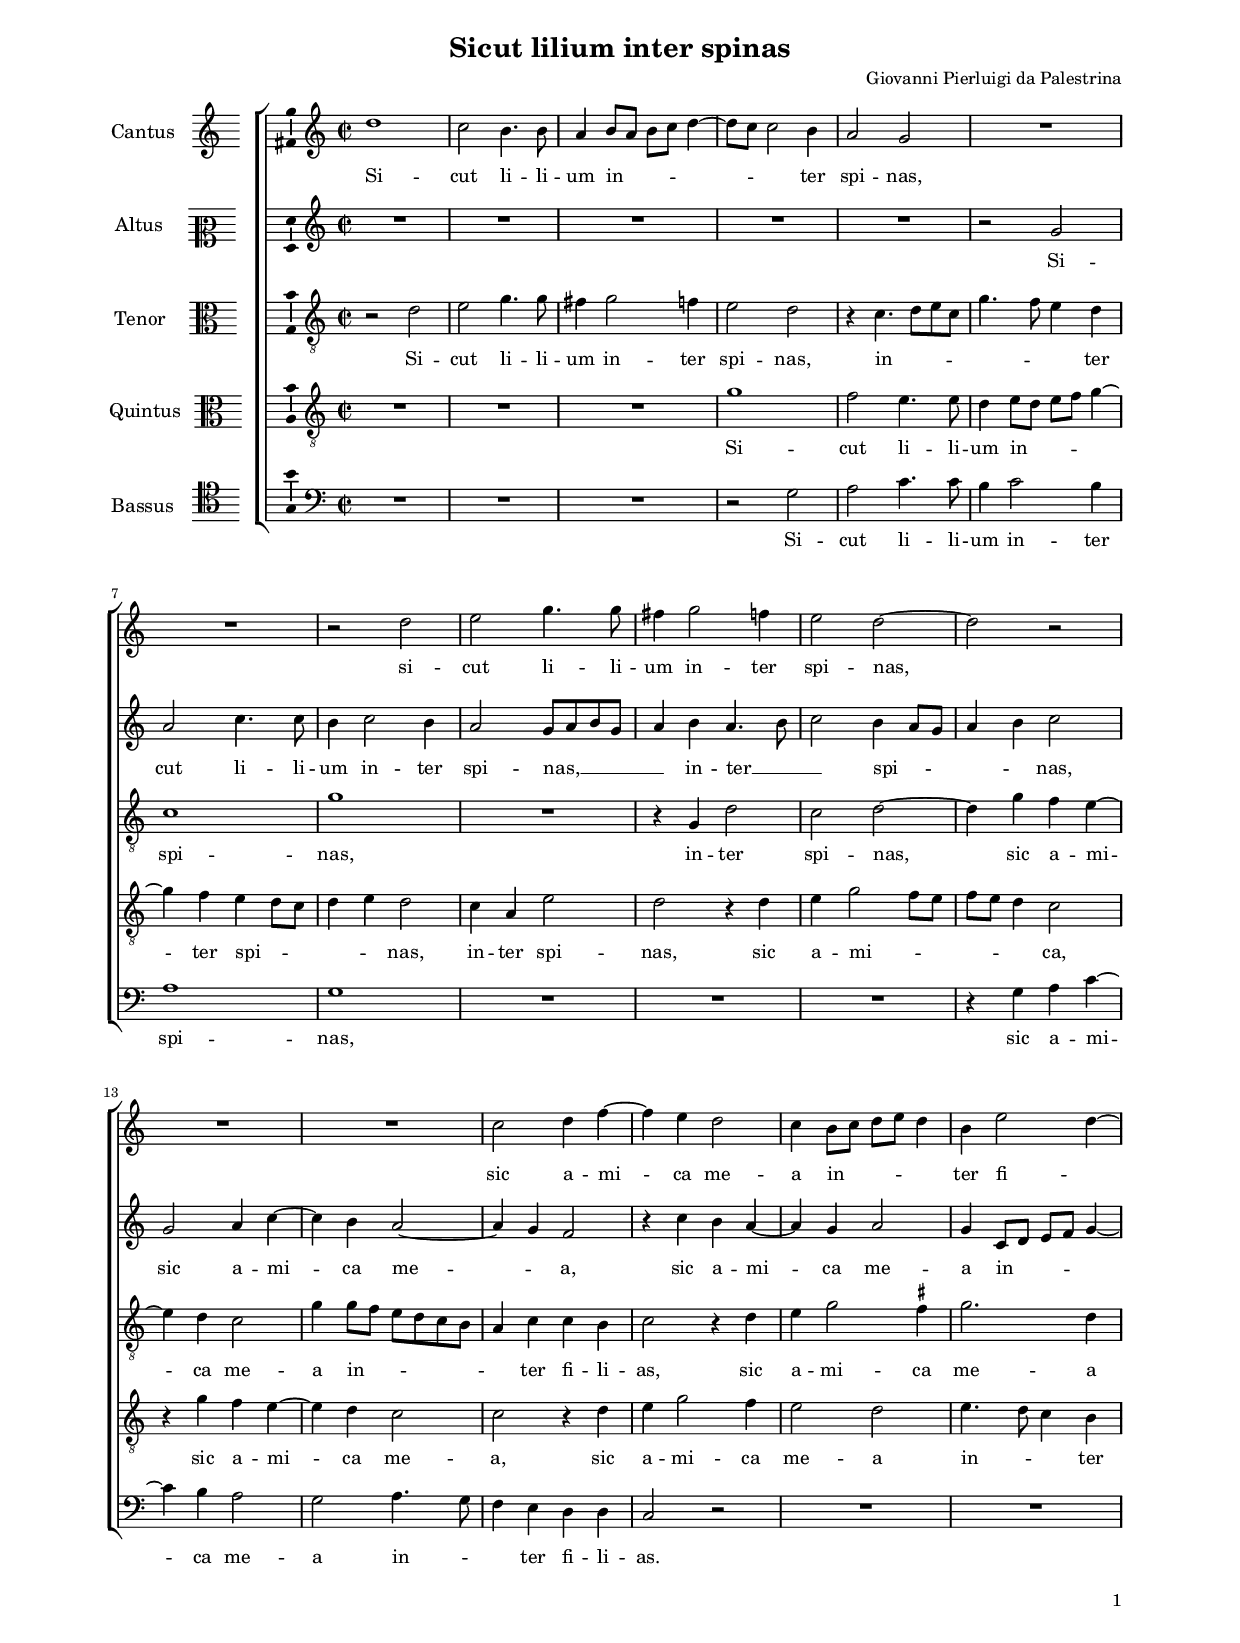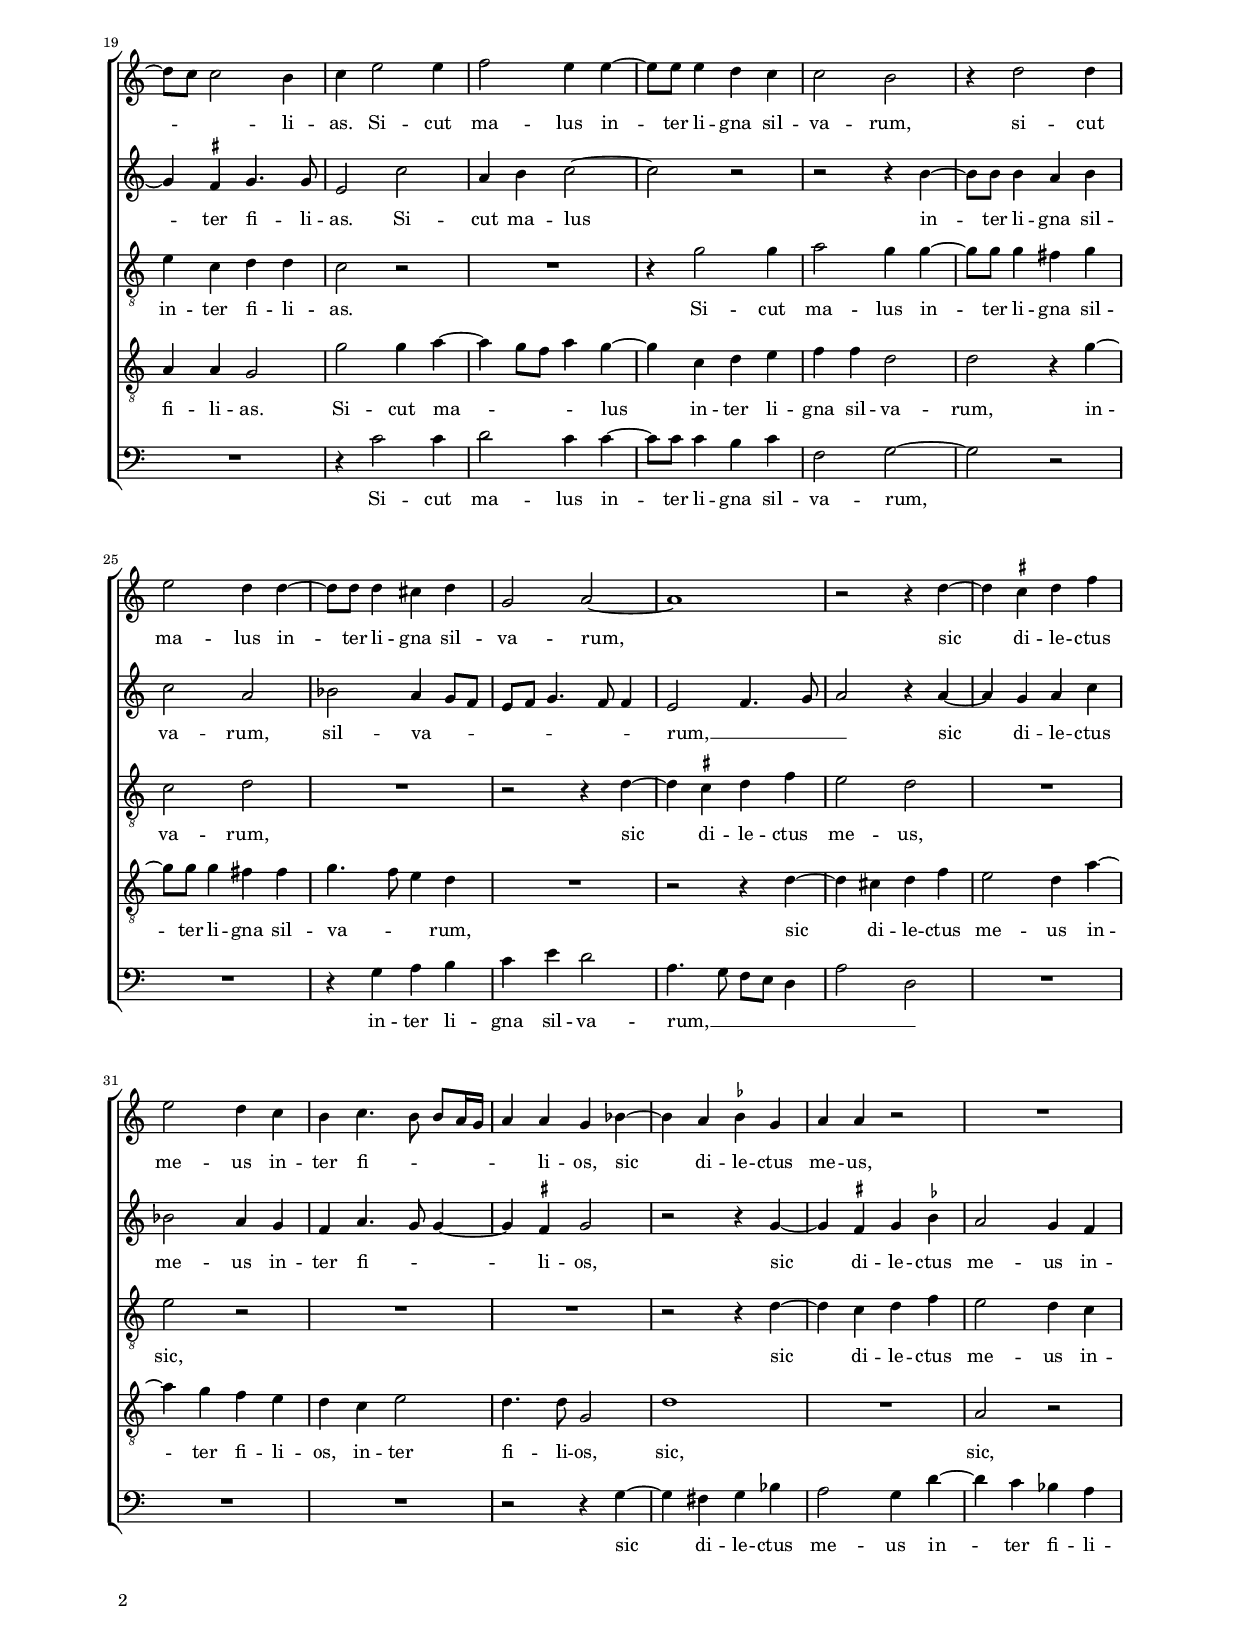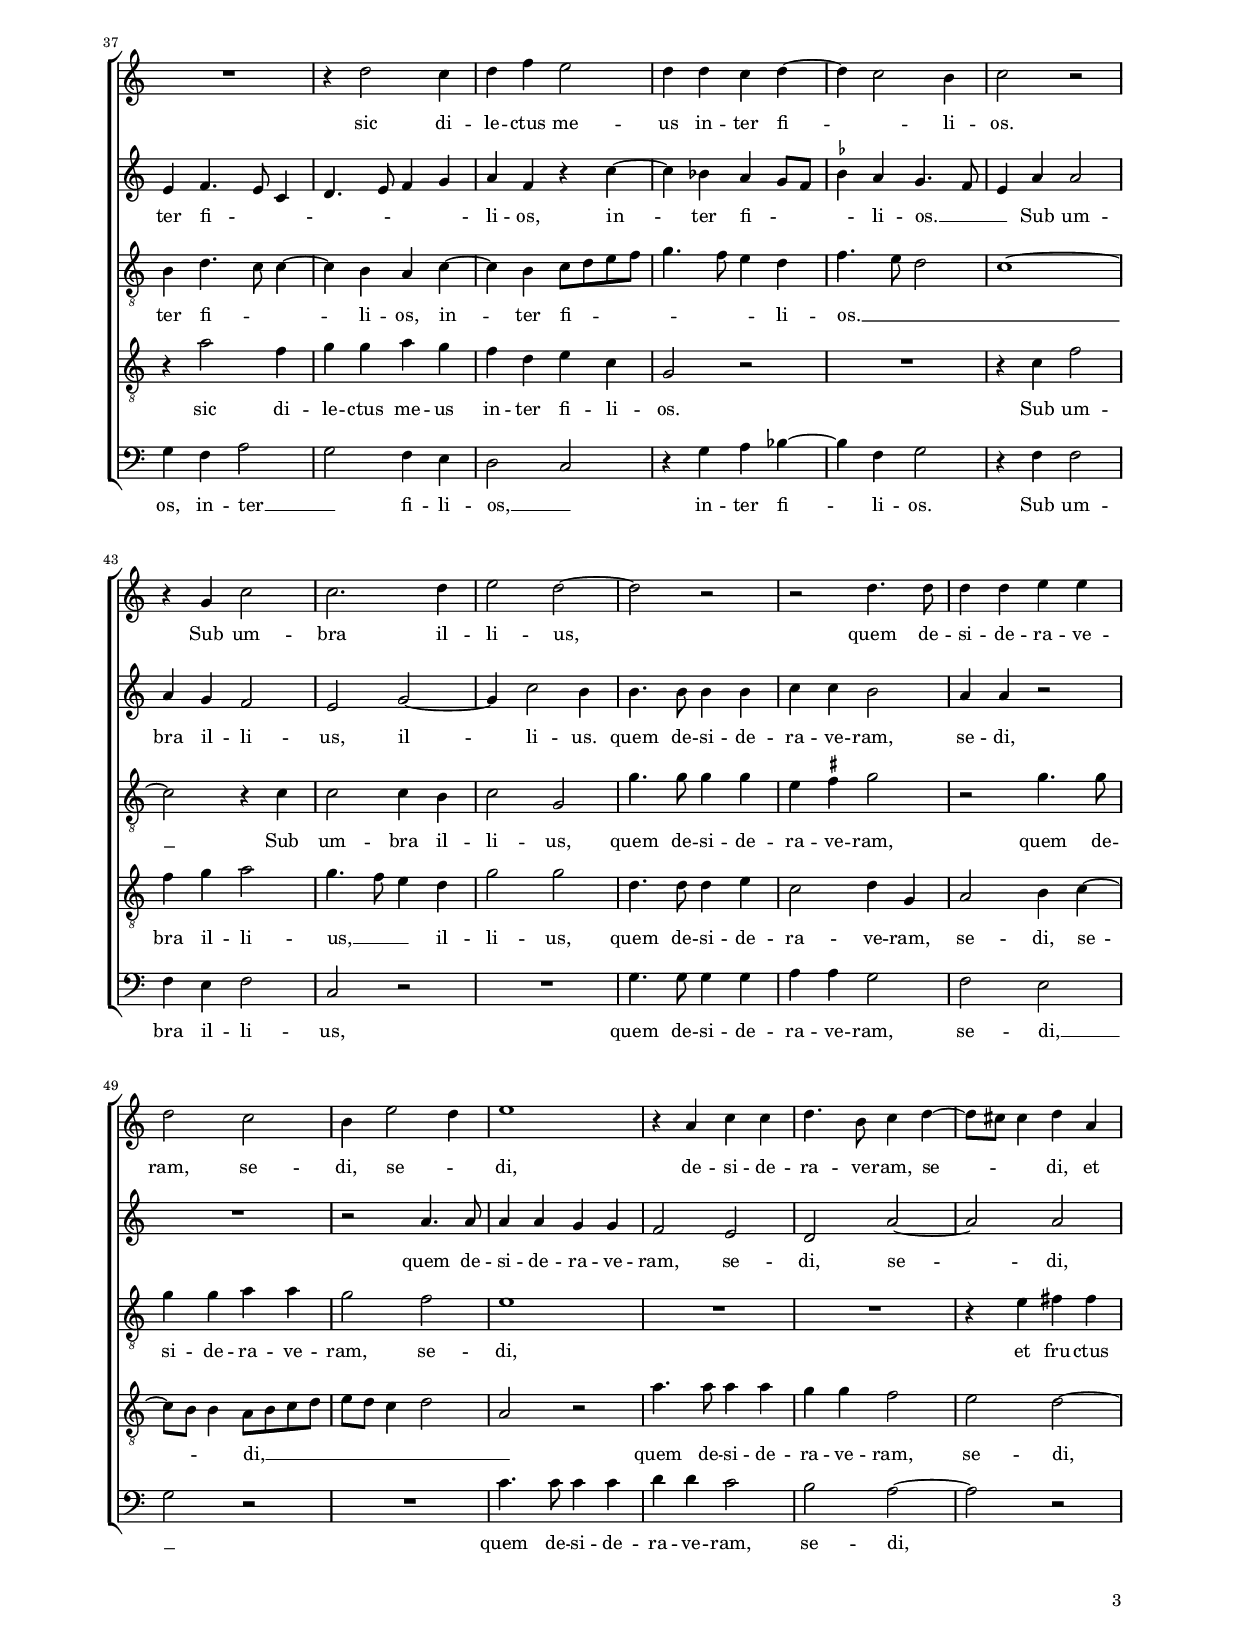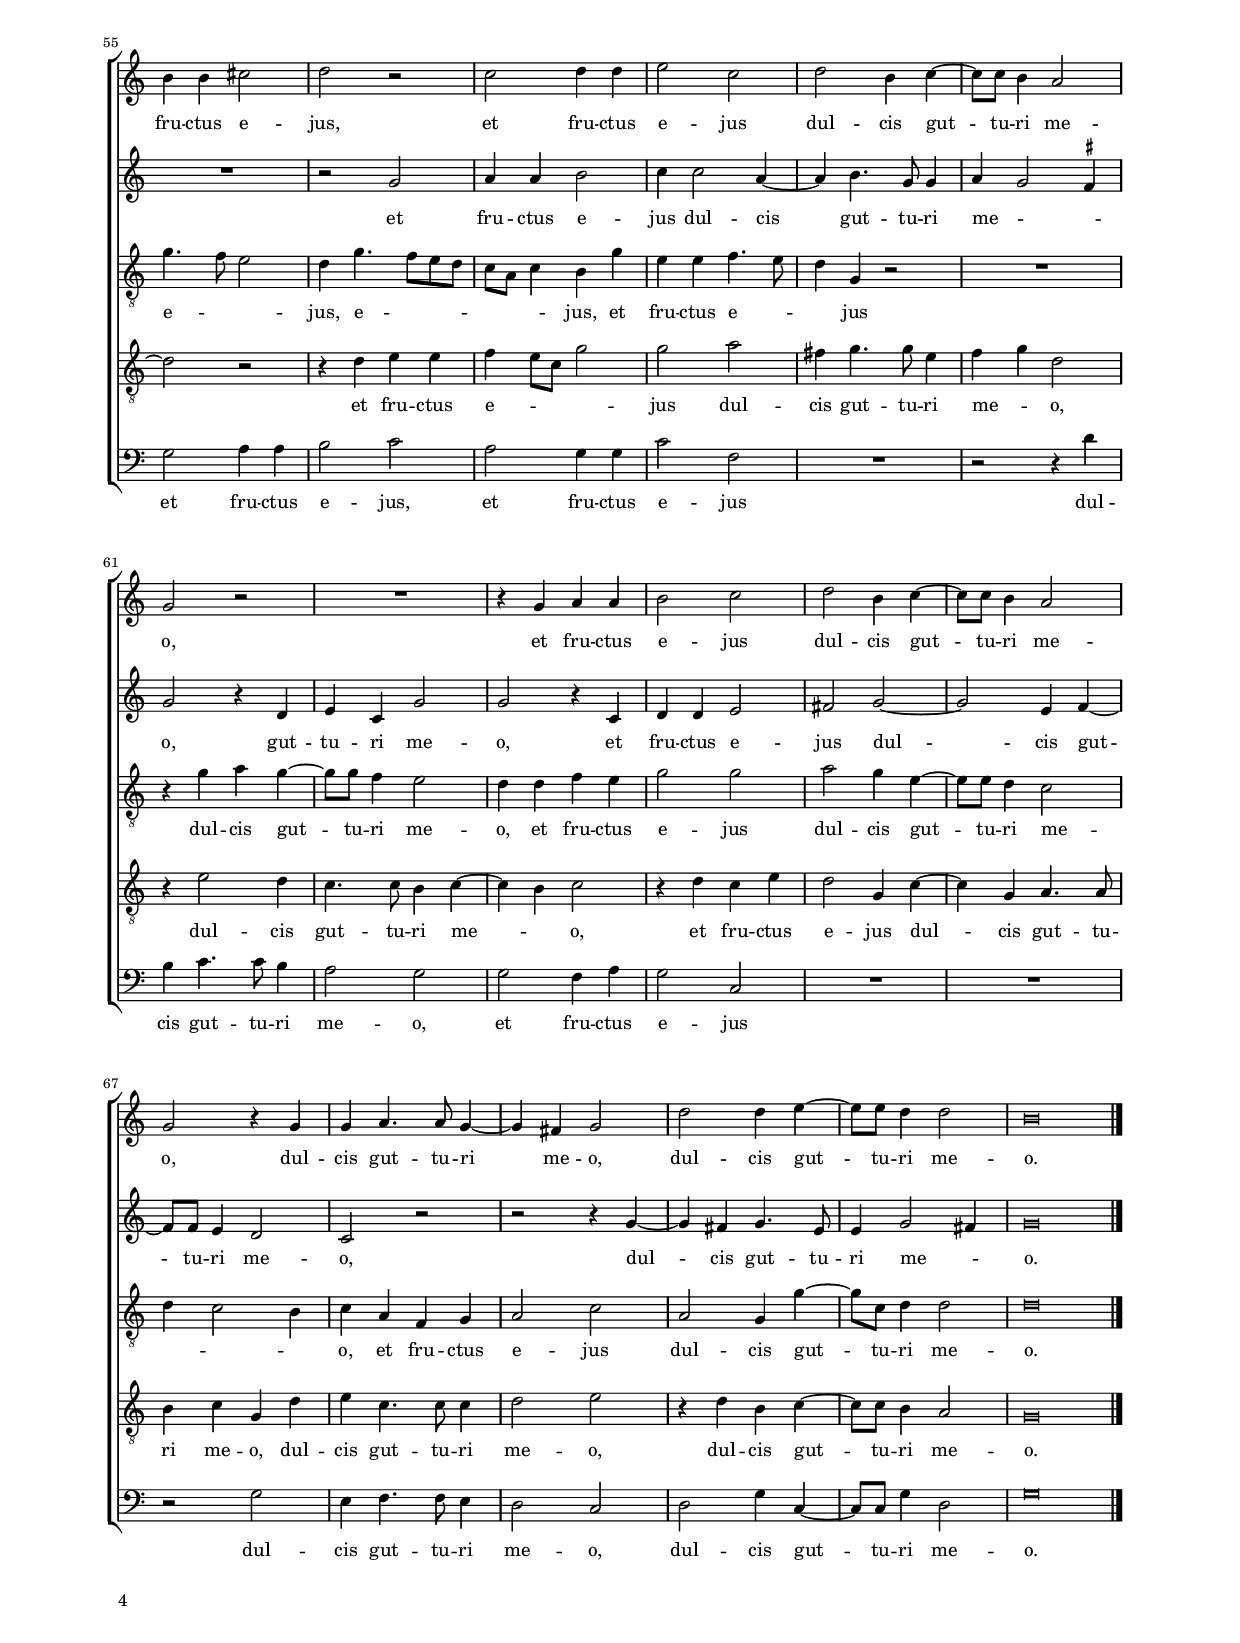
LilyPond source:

\header
{
  title="Sicut lilium inter spinas"
  composer="Giovanni Pierluigi da Palestrina"
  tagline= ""
}

\version "2.24.1"
\language deutsch
#(set-global-staff-size 15)
% #(set-default-paper-size "letter")
#(ly:set-option 'point-and-click #f)


\paper
	{
	top-margin = 1.8 \cm
	bottom-margin = 1.2 \cm
	left-margin = 2 \cm
	right-margin = 2 \cm
	ragged-bottom = ##f
	ragged-last-bottom = ##f
	print-page-number = ##f
	system-system-spacing = #'((basic-distance . 16) (minimum-distance . 14) (padding . 5) (strechability . 150))
	oddFooterMarkup=\markup   \fill-line { "" \fromproperty #'page:page-number-string }
	evenFooterMarkup=\markup  \fill-line { \fromproperty #'page:page-number-string "" }
	last-bottom-spacing = #'((basic-distance . 12) (minimum-distance . 7) (padding . 4))
%	systems-per-page = 3
%	page-count = 3
%	min-systems-per-page = 3
	markup-system-spacing.basic-distance = #12
	}

	
global = {
	\key c \major
	\time 2/2
	\set Score.tempoHideNote = ##t
	\tempo 4 = 95
	\skip 1*71
	\set Score.measureLength = #(ly:make-moment 2/1)
	\skip 1*2 \bar "|."
	}

	ficta = { \once \set suggestAccidentals = ##t }

	forget = #(define-music-function (music) (ly:music?) #{
		\accidentalStyle forget
		$music
		\accidentalStyle default
		#})


incipitcantus = \markup { \score {
	{
	\set Staff.instrumentName = \markup { \fontsize #1 "Cantus" }
	\key c \major
	\clef violin
	s4 \bar ""
	}
	\layout  {
	raggedright = ##t
	indent = 1.6 \cm
	line-width = 2.4\cm
	\context { \Staff \remove Time_signature_engraver }
	\override Staff.Clef.Y-extent = #'(0 . 0)
	}} \hspace #1 }

      
incipitaltus = \markup { \score {
	{
	\set Staff.instrumentName = \markup { \fontsize #1 "Altus" }
	\key c \major
	\clef mezzosoprano
	s4 \bar ""
	}
	\layout  {
	raggedright = ##t
	indent = 1.6 \cm
	line-width = 2.4\cm
	\context { \Staff \remove Time_signature_engraver }
	\override Staff.Clef.Y-extent = #'(0 . 0)
	}} \hspace #1 }


incipittenor = \markup { \score {
	{
	\set Staff.instrumentName = \markup { \fontsize #1 "Tenor" }
	\key c \major
	\clef alto
	s4 \bar ""
	}
	\layout  {
	raggedright = ##t
	indent = 1.6 \cm
	line-width = 2.4\cm
	\context { \Staff \remove Time_signature_engraver }
	\override Staff.Clef.Y-extent = #'(0 . 0)
	}} \hspace #1 }
      
      
incipitquintus = \markup { \score {
	{
	\set Staff.instrumentName = \markup { \fontsize #1 "Quintus" }
	\key c \major
	\clef alto
	s4 \bar ""
	}
	\layout  {
	raggedright = ##t
	indent = 1.6 \cm
	line-width = 2.4\cm
	\context { \Staff \remove Time_signature_engraver }
	\override Staff.Clef.Y-extent = #'(0 . 0)
	}} \hspace #1 }
      
      
incipitbassus = \markup { \score {
	{
	\set Staff.instrumentName = \markup { \fontsize #1 "Bassus" }
	\key c \major
	\clef tenor
	s4 \bar ""
	}
	\layout  {
	raggedright = ##t
	indent = 1.6 \cm
	line-width = 2.4\cm
	\context { \Staff \remove Time_signature_engraver }
	\override Staff.Clef.Y-extent = #'(0 . 0)
	}} \hspace #1 }


cantus =  \relative c''
	{
	d1
	c2 h4. h8
	a4 h8 a h c d4~
	d8 c c2 h4
%5
	a2 g |
	R1
	R1
	r2 d'
	e2 g4. g8
%10
	fis4 g2 f4 |
	e2 d~
	d2 r
	R1
	R1
%15
	c2 d4 f~ |
	f4 e d2
	c4 h8 c d e d4
	h4 e2 d4~
	d8 c c2 h4
%20
	c4 e2 e4 |
	f2 e4 e~
	e8 e e4 d c
	c2 h
	r4 d2 d4
%25
	e2 d4 d~ |
	d8 d d4 cis d
	g,2 a~
	a1
	r2 r4 d~
%30
	d4 \ficta cis d f |
	e2 d4 c
	h4 c4. h8 h[ a16 g]
	a4 a g b~
	b4 a \ficta b! g
%35
	a4 a r2 |
	R1
	R1
	r4 d2 c4
	d4 f e2
%40
	d4 d c d~ |
	d4 c2 \ficta h4
	c2 r
	r4 g c2
	c2. d4
%45
	e2 d~ |
	d2 r
	r2 d4. d8
	d4 d e e
	d2 c
%50
	h4 e2 d4 |
	e1
	r4 a, c c
	d4. h8 c4 d~
	d8 cis cis4 d4 a
%55
	h4 h cis2 |
	d2 r
	c2 d4 d
	e2 c
	d2 h4 c~
%60
	c8 c h4 a2 |
	g2 r
	R1
	r4 g a a
	h2 c
%65
	d2 h4 c~ |
	c8 c h4 a2
	g2 r4 g
	g4 a4. a8 g4~
	g4 fis g2
%70
	d'2 d4 e~ |
	e8 e d4 d2
	h\breve |
	}


altus =  \relative c'
	{
	R1
	R1
	R1
	R1
%5
	R1 |
	r2 g'
	a2 c4. c8
	h4 c2 h4
	a2 g8 a h g
%10
	a4 h a4. h8 |
	c2 h4 a8 g
	a4 h c2
	g2 a4 c~
	c4 h a2~
%15
	a4 g f2 |
	r4 c' h a~
	a4 g a2
	g4 c,8 d e f g4~
	g4 \ficta fis g4. g8
%20
	e2 c' |
	a4 h c2~
	c2 r
	r2 r4 h~
	h8 h h4 a h |
%25
	c2 a
	b2 a4 g8 f
	e8 f g4. f8 f4
	e2 f4. g8
	a2 r4 a~ |
%30
	a4 g a c
	b2 a4 g
	f4 a4. g8 g4~
	g4 \ficta fis g2
	r2 r4 g~ |
%35
	g4 \ficta fis g \ficta b
	a2 g4 f
	e4 f4. e8 c4
	d4. e8 f4 g
	a4 f r c'~ |
%40
	c4 b a g8 f
	\ficta b4 a g4. f8
	e4 a a2
	a4 g f2
	e2 g~ |
%45
	g4 c2 h4
	h4. h8 h4 h
	c4 c h2
	a4 a r2
	R1 |
%50
	r2 a4. a8
	a4 a g g
	f2 e
	d2 a'~
	a2 a |
%55
	R1
	r2 g
	a4 a h2
	c4 c2 a4~
	a4 h4. g8 g4 |
%60
	a4 g2 \ficta fis4
	g2 r4 d
	e4 c g'2
	g2 r4 c,
	d4 d e2 |
%65
	fis2 g~
	g2 e4 f~
	f8 f e4 d2
	c2 r
	r2 r4 g'~ |
%70
	g4 fis g4. e8
	e4 g2 fis4
	g\breve |
	}


tenor =  \relative c'
	{
	r2 d
	e2 g4. g8
	fis4 g2 f4
	e2 d
%5
	r4 c4. d8 e c |
	g'4. f8 e4 d
	c1
	g'1
	R1
%10
	r4 g, d'2 |
	c2 d~
	d4 g f e~
	e4 d c2
	g'4 g8 f e d c h
%15
	a4 c c h |
	c2 r4 d
	e4 g2 \ficta fis4
	g2. d4
	e4 c d d
%20
	c2 r |
	R1
	r4 g'2 g4
	a2 g4 g~
	g8 g g4 fis g
%25
	c,2 d |
	R1
	r2 r4 d~
	d4 \ficta cis d f
	e2 d
%30
	R1 |
	e2 r
	R1
	R1
	r2 r4 d~
%35
	d4 c d f |
	e2 d4 c
	h4 d4. c8 c4~
	c4 h a c~
	c4 h c8 d e f
%40
	g4. f8 e4 d |
	f4. e8 d2
	c1~
	c2 r4 c
	c2 c4 h
%45
	c2 g |
	g'4. g8 g4 g
	e4 \ficta fis g2
	r2 g4. g8
	g4 g a a
%50
	g2 f |
	e1
	R1
	R1
	r4 e fis fis
%55
	g4. f8 e2 |
	d4 g4. f8 e d
	c8 a c4 h g'
	e4 e f4. e8
	d4 g, r2
%60
	R1 |
	r4 g' a g~
	g8 g f4 e2
	d4 d f e
	g2 g
%65
	a2 g4 e~ |
	e8 e d4 c2
	d4 c2 h4
	c4 a f g
	a2 c
%70
	a2 g4 g'~ |
	g8 c, d4 d2
	d\breve |
	}


quintus  =  \relative c'
	{
	R1
	R1
	R1
	g'1
%5
	f2 e4. e8 |
	d4 e8 d e f g4~
	g4 f e d8 c
	d4 e d2
	c4 a e'2
%10
	d2 r4 d |
	e4 g2 f8 e
	f8 e d4 c2
	r4 g' f e~
	e4 d c2
%15
	c2 r4 d |
	e4 g2 f4
	e2 d
	e4. d8 c4 h
	a4 a g2
%20
	g'2 g4 a~ |
	a4 g8 f a4 g~
	g4 c, d e
	f4 f d2
	d2 r4 g~
%25
	g8 g g4 fis fis |
	g4. f8 e4 d
	R1
	r2 r4 d~
	d4 cis d f
%30
	e2 d4 a'~ |
	a4 g f e
	d4 c e2
	d4. d8 g,2
	d'1
%35
	R1 |
	a2 r
	r4 a'2 f4
	g4 g a g
	f4 d e c
%40
	g2 r |
	R1
	r4 c f2
	f4 g a2
	g4. f8 e4 d
%45
	g2 g |
	d4. d8 d4 e
	c2 d4 g,
	a2 h4 c~
	c8 h h4 a8 h c d
%50
	e8 d c4 d2 |
	a2 r
	a'4. a8 a4 a
	g4 g f2
	e2 d~
%55
	d2 r |
	r4 d e e
	f4 e8 c g'2
	g2 a
	fis4 g4. g8 e4
%60
	f4 g d2 |
	r4 e2 d4
	c4. c8 h4 c~
	c4 h c2
	r4 d c e
%65
	d2 g,4 c~ |
	c4 g a4. a8
	h4 c g d'
	e4 c4. c8 c4
	d2 e
%70
	r4 d h c~ |
	c8 c h4 a2
	g\breve |
	}


bassus  =  \relative c
	{
	R1
	R1
	R1
	r2 g'
%5
	a2 c4. c8 |
	h4 c2 h4
	a1
	g1
	R1
%10
	R1 |
	R1
	r4 g a c~
	c4 h a2
	g2 a4. g8
%15
	f4 e d d |
	c2 r
	R1
	R1
	R1
%20
	r4 c'2 c4 |
	d2 c4 c~
	c8 c c4 h c
	f,2 g~
	g2 r
%25
	R1 |
	r4 g a h
	c4 e d2
	a4. g8 f e d4
	a'2 d,
%30
	R1 |
	R1
	R1
	r2 r4 g~
	g4 fis g b
%35
	a2 g4 d'~ |
	d4 c b a
	g4 f a2
	g2 f4 e
	d2 c
%40
	r4 g' a b~ |
	b4 f g2
	r4 f f2
	f4 e f2
	c2 r
%45
	R1 |
	g'4. g8 g4 g
	a4 a g2
	f2 e
	g2 r
%50
	R1 |
	c4. c8 c4 c
	d4 d c2
	h2 a~
	a2 r
%55
	g2 a4 a |
	h2 c
	a2 g4 g
	c2 f,
	R1
%60
	r2 r4 d' |
	h4 c4. c8 h4
	a2 g
	g2 f4 a
	g2 c,
%65
	R1 |
	R1
	r2 g'
	e4 f4. f8 e4
	d2 c
%70
	d2 g4 c,~ |
	c8 c g'4 d2
	g\breve |
	}


lyricscantus = \lyricmode {
	Si -- cut li -- li -- um in -- _ _ _ _ _ _ ter spi -- nas,
	si -- cut li -- li -- um in -- ter spi -- nas,
	sic a -- mi -- ca me -- a in -- _ _ _ _ ter fi -- _ _ _ li -- as.
	Si -- cut ma -- lus in -- ter li -- gna sil -- va -- rum,
	si -- cut ma -- lus in -- ter li -- gna sil -- va -- rum,
	sic di -- le -- ctus me -- us in -- ter fi -- _ _ _ _ _ li -- os,
	sic di -- le -- ctus me -- us,
	sic di -- le -- ctus me -- us in -- ter fi -- _ li -- os.
	Sub um -- bra il -- li -- us, quem de -- si -- de -- ra -- ve -- ram, se -- di,
	se -- _ di,
	de -- si -- de -- ra -- ve -- ram, se -- _ _ di,
	et fru -- ctus e -- jus,
	et fru -- ctus e -- jus
	dul -- cis gut -- tu -- ri me -- o,
	et fru -- ctus e -- jus
	dul -- cis gut -- tu -- ri me -- o,
	dul -- cis gut -- tu -- ri me -- o,
	dul -- cis gut -- tu -- ri me -- o.
	}


lyricsaltus = \lyricmode {
	Si -- cut li -- li -- um in -- ter spi -- nas, __ _ _ _ _ 
	in -- ter __ _ _ spi -- _ _ _ _ nas,
	sic a -- mi -- ca me -- _ a,
	sic a -- mi -- ca me -- a in -- _ _ _ _ ter fi -- li -- as.
	Si -- cut ma -- lus in -- ter li -- gna sil -- va -- rum,
	sil -- va -- _ _ _ _ _ _ _ rum, __ _ _ _
	sic di -- le -- ctus me -- us in -- ter fi -- _ _ li -- os,
	sic di -- le -- ctus me -- us in -- ter fi -- _ _ _ _ _ _ li -- os,
	in -- ter fi -- _ _ _ li -- os. __ _ _
	Sub um -- bra il -- li -- us, 
	il -- li -- us. quem de -- si -- de -- ra -- ve -- ram, se -- di,
	quem de -- si -- de -- ra -- ve -- ram, se -- di,
	se -- di,
	et fru -- ctus e -- jus
	dul -- cis gut -- tu -- ri me -- _ _ o,
	gut -- tu -- ri me -- o,
	et fru -- ctus e -- jus
	dul -- cis gut -- tu -- ri me -- o,
	dul -- cis gut -- tu -- ri me -- _ o.
	}


lyricstenor = \lyricmode {
	Si -- cut li -- li -- um in -- ter spi -- nas,
	in -- _ _ _ _ _ _ ter spi -- nas,
	in -- ter spi -- nas,
	sic a -- mi -- ca me -- a in -- _ _ _ _ _ _ ter fi -- li -- as,
	sic a -- mi -- ca me -- a in -- ter fi -- li -- as.
	Si -- cut ma -- lus in -- ter li -- gna sil -- va -- rum,
	sic di -- le -- ctus me -- us,
	sic,
	sic di -- le -- ctus me -- us in -- ter fi -- _ _ li -- os,
	in -- ter fi -- _ _ _ _ _ _ li -- os. __ _ _ _
	Sub um -- bra il -- li -- us, quem de -- si -- de -- ra -- ve -- ram,
	quem de -- si -- de -- ra -- ve -- ram, se -- di,
	et fru -- ctus e -- _ _ jus,
	e -- _ _ _ _ _ _ jus,
	et fru -- ctus e -- _ _ jus
	dul -- cis gut -- tu -- ri me -- o,
	et fru -- ctus e -- jus
	dul -- cis gut -- tu -- ri me -- _ _ _ o,
	et fru -- ctus e -- jus
	dul -- cis gut -- tu -- ri me -- o.
	}


lyricsquintus = \lyricmode {
	Si -- cut li -- li -- um in -- _ _ _ _ ter spi -- _ _ _ _ nas,
	in -- ter spi -- nas,
	sic a -- mi -- _ _ _ _ _ ca,
	sic a -- mi -- ca me -- a,
	sic a -- mi -- ca me -- a in -- _ _ ter fi -- li -- as.
	Si -- cut ma -- _ _ _ lus in -- ter li -- gna sil -- va -- rum,
	in -- ter li -- gna sil -- va -- _ _ rum,
	sic di -- le -- ctus me -- us in -- ter fi -- li -- os,
	in -- ter fi -- li -- os,
	sic,
	sic,
	sic di -- le -- ctus me -- us in -- ter fi -- li -- os.
	Sub um -- bra il -- li -- us, __ _ _ 
	il -- li -- us, quem de -- si -- de -- ra -- ve -- ram, se -- di,
	se -- _ _ di, __ _ _ _ _ _ _ _ _
	quem de -- si -- de -- ra -- ve -- ram, se -- di,
	et fru -- ctus e -- _ _ _ jus
	dul -- cis gut -- tu -- ri me -- _ o,
	dul -- cis gut -- tu -- ri me -- _ o,
	et fru -- ctus e -- jus
	dul -- cis gut -- tu -- ri me -- o,
	dul -- cis gut -- tu -- ri me -- o,
	dul -- cis gut -- tu -- ri me -- o.
	}


lyricsbassus = \lyricmode {
	Si -- cut li -- li -- um in -- ter spi -- nas,
	sic a -- mi -- ca me -- a in -- _ _ ter fi -- li -- as.
	Si -- cut ma -- lus in -- ter li -- gna sil -- va -- rum,
	in -- ter li -- gna sil -- va -- rum, __ _ _ _ _ _ _ 
	sic di -- le -- ctus me -- us in -- ter fi -- li -- os,
	in -- ter __ _ fi -- li -- os, __ _
	in -- ter fi -- li -- os.
	Sub um -- bra il -- li -- us, quem de -- si -- de -- ra -- ve -- ram, se -- di, __ _
	quem de -- si -- de -- ra -- ve -- ram, se -- di,
	et fru -- ctus e -- jus,
	et fru -- ctus e -- jus
	dul -- cis gut -- tu -- ri me -- o,
	et fru -- ctus e -- jus
	dul -- cis gut -- tu -- ri me -- o,
	dul -- cis gut -- tu -- ri me -- o.
	}


\score
{  
	\transpose c c {
	\new ChoirStaff \with { \override StaffGrouper.staff-staff-spacing.basic-distance = #12 }
	<<

	\new Staff << \global
	\new Voice="v1" {
		\set Staff.instrumentName=\incipitcantus
%		\set Staff.instrumentName= "S"
		\set Staff.midiInstrument = "reed organ"
		\clef violin
		\cantus }
	\new Lyrics \lyricsto "v1" {\lyricscantus }
	>>


	\new Staff << \global
	\new Voice="v2" {
		\set Staff.instrumentName=\incipitaltus
%		\set Staff.instrumentName= "A"
		\set Staff.midiInstrument = "reed organ"
		\clef violin % "G_8"
		\altus}
	\new Lyrics \lyricsto "v2" {\lyricsaltus }
	>>


	\new Staff << \global
	\new Voice="v3" {
		\set Staff.instrumentName=\incipittenor
%		\set Staff.instrumentName= "T"
		\set Staff.midiInstrument = "reed organ"
		\clef "G_8"
		\tenor }
	\new Lyrics \lyricsto "v3" {\lyricstenor }
	>>


	\new Staff << \global
	\new Voice="v5" {
		\set Staff.instrumentName=\incipitquintus
%		\set Staff.instrumentName= "Q"
		\set Staff.midiInstrument = "reed organ"
		\clef "G_8"
		\quintus}
	\new Lyrics \lyricsto "v5" {\lyricsquintus }
	>>


	\new Staff << \global
	\new Voice="v4" {
		\set Staff.instrumentName=\incipitbassus
%		\set Staff.instrumentName= "B"
		\set Staff.midiInstrument = "reed organ"
		\clef bass 
		\bassus }
	\new Lyrics \lyricsto "v4" {\lyricsbassus}
	>>

	>>
	} % transpose

	\layout
	{
	indent = 2.5\cm
	\context { \Lyrics \override VerticalAxisGroup.nonstaff-relatedstaff-spacing.padding = #1.4 }
%	\context { \Lyrics \override LyricText.font-size = #1 }
	\context { \Staff \override TimeSignature.break-visibility = #end-of-line-invisible }
	\context { \Staff \consists Ambitus_engraver }
	\context { \Score \override BarNumber.padding = #2 }
	\context { \Voice \override NoteHead.style = #'baroque }
	}

\midi
	{
	
	}

}


% EOF
